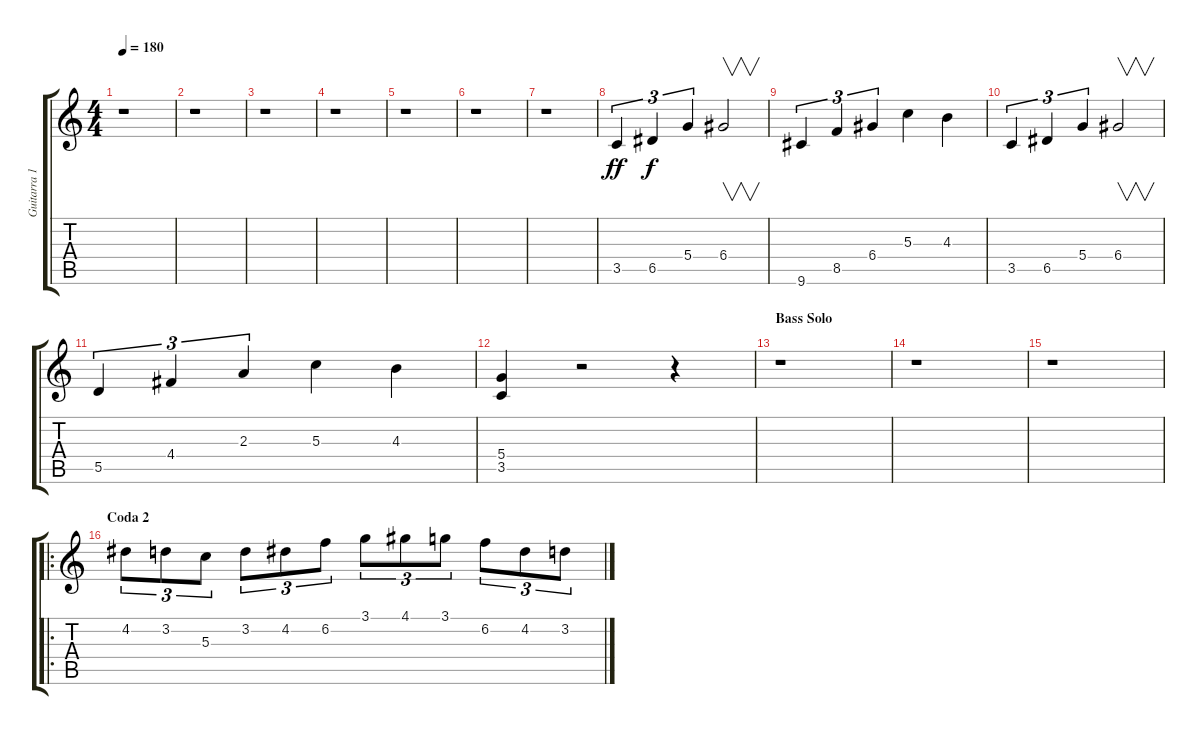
\track ("Guitarra 1 (Lider 1)" "Guitarra 1") {instrument overdrivenguitar}
\staff {score tabs}
\tuning (E4 B3 G3 D3 A2 E2) {hide}
\ts (4 4)
\tempo 180
\clef g2
\ks c
r.1{dy f} |
r.1 |
r.1 |
r.1 |
r.1 |
r.1 |
r.1 |
3.5.4{tu (3 2) dy ff} 6.5.4{tu (3 2) dy f} 5.4.4{tu (3 2)} 6.4.2{v} |
9.6.4{tu (3 2)} 8.5.4{tu (3 2)} 6.4.4{tu (3 2)} 5.3.4 4.3.4 |
3.5.4{tu (3 2)} 6.5.4{tu (3 2)} 5.4.4{tu (3 2)} 6.4.2{v} |
5.5.4{tu (3 2)} 4.4.4{tu (3 2)} 2.3.4{tu (3 2)} 5.3.4 4.3.4 |
(5.4 3.5).4 r.2 r.4 |
\section ("" "Bass Solo")
r.1 |
r.1 |
r.1 |
\ro
\section ("" "Coda 2")
4.2.8{tu (3 2)} 3.2.8{tu (3 2)} 5.3.8{tu (3 2)} 3.2.8{tu (3 2)} 4.2.8{tu (3 2)} 6.2.8{tu (3 2)} 3.1.8{tu (3 2)} 4.1.8{tu (3 2)} 3.1.8{tu (3 2)} 6.2.8{tu (3 2)} 4.2.8{tu (3 2)} 3.2.8{tu (3 2)}
